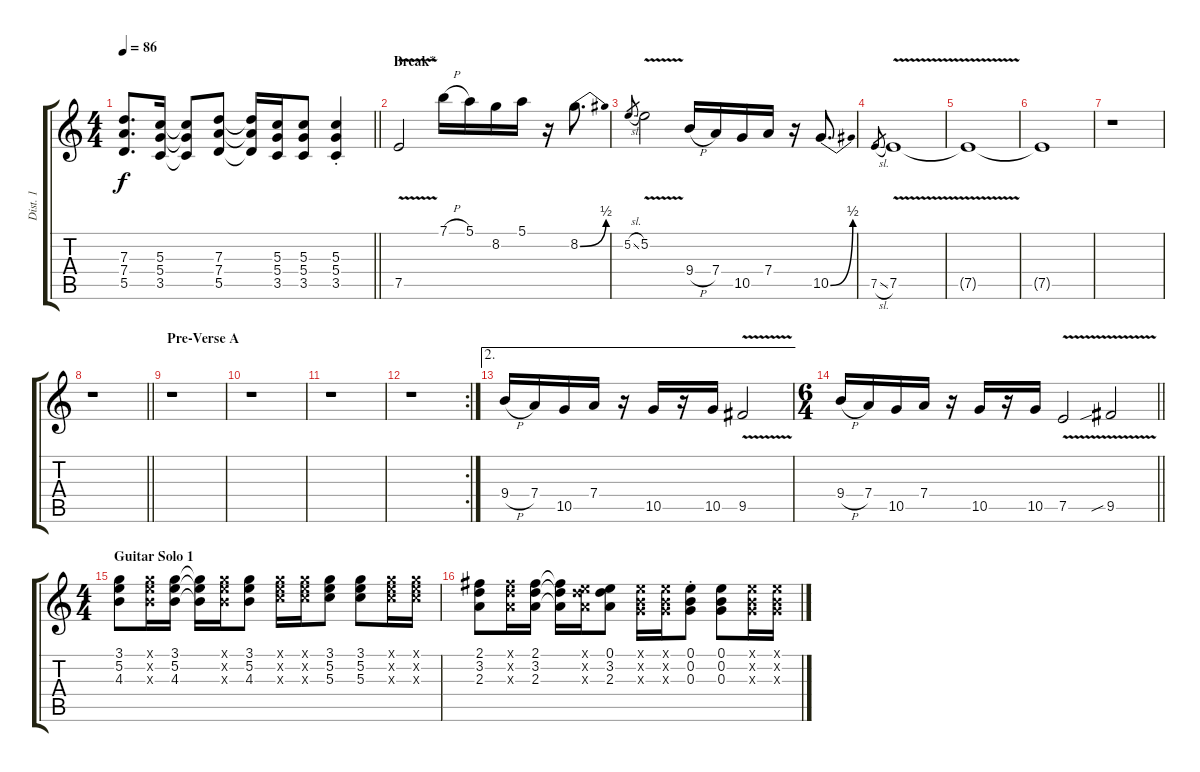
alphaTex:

\track ("Dist. 1" "Dist. 1") {instrument overdrivenguitar}
\staff {score tabs}
\tuning (E4 B3 G3 D3 A2 E2) {hide}
\ts (4 4)
\tempo 86
\clef g2
\barLineRight lightlight
\ks c
(7.3 7.4 5.5).8{d dy f} (5.3 5.4 3.5).16 (5.3{t} 5.4{t} 3.5{t}).8 (7.3 7.4 5.5).8 (7.3{t} 7.4{t} 5.5{t}).16 (5.3 5.4 3.5).16 (5.3 5.4 3.5).8 (5.3{st} 5.4{st} 3.5{st}).4 |
\section ("" "Break*")
7.5{v}.2 7.1{h}.16 5.1.16 8.2.16 5.1.16 r.16 8.2{be (bend 0 0 60 2)}.8{d} |
5.2{sl}.8{gr} 5.2{v}.2 9.4{h}.16 7.4.16 10.5.16 7.4.16 r.16 10.5{be (bend 0 0 60 2)}.8{d} |
7.5{sl}.8{gr} 7.5{v}.1 |
7.5{t}.1 |
7.5{t}.1 |
r.1 |
\barLineRight lightlight
r.1 |
\section ("" "Pre-Verse A")
r.1 |
r.1 |
r.1 |
\rc 2
r.1 |
\ae 2
9.4{h}.16 7.4.16 10.5.16 7.4.16 r.16 10.5.16 r.16 10.5.16 9.5{v}.2 |
\ts (6 4)
\barLineRight lightlight
9.4{h}.16 7.4.16 10.5.16 7.4.16 r.16 10.5.16 r.16 10.5.16 7.5{v}.2 9.5{v sib}.2 |
\ts (4 4)
\section ("" "Guitar Solo 1")
(3.1 5.2 4.3).8 (3.1{x} 5.2{x} 4.3{x}).16 (3.1 5.2 4.3).16 (3.1{t} 5.2{t} 4.3{t}).16 (3.1{x} 5.2{x} 4.3{x}).16 (3.1 5.2 4.3).8 (3.1{x} 5.2{x} 5.3{x}).16 (3.1{x} 5.2{x} 5.3{x}).16 (3.1 5.2 5.3).8 (3.1 5.2 5.3).8 (3.1{x} 5.2{x} 5.3{x}).16 (3.1{x} 5.2{x} 5.3{x}).16 |
(2.1 3.2 2.3).8 (2.1{x} 3.2{x} 2.3{x}).16 (2.1 3.2 2.3).16 (2.1{t} 3.2{t} 2.3{t}).16 (0.1{x} 3.2{x} 2.3{x}).16 (0.1 3.2 2.3).8 (0.1{x} 0.2{x} 0.3{x}).16 (0.1{x} 0.2{x} 0.3{x}).16 (0.1{st} 0.2{st} 0.3{st}).8 (0.1 0.2 0.3).8 (0.1{x} 0.2{x} 0.3{x}).16 (0.1{x} 0.2{x} 0.3{x}).16
